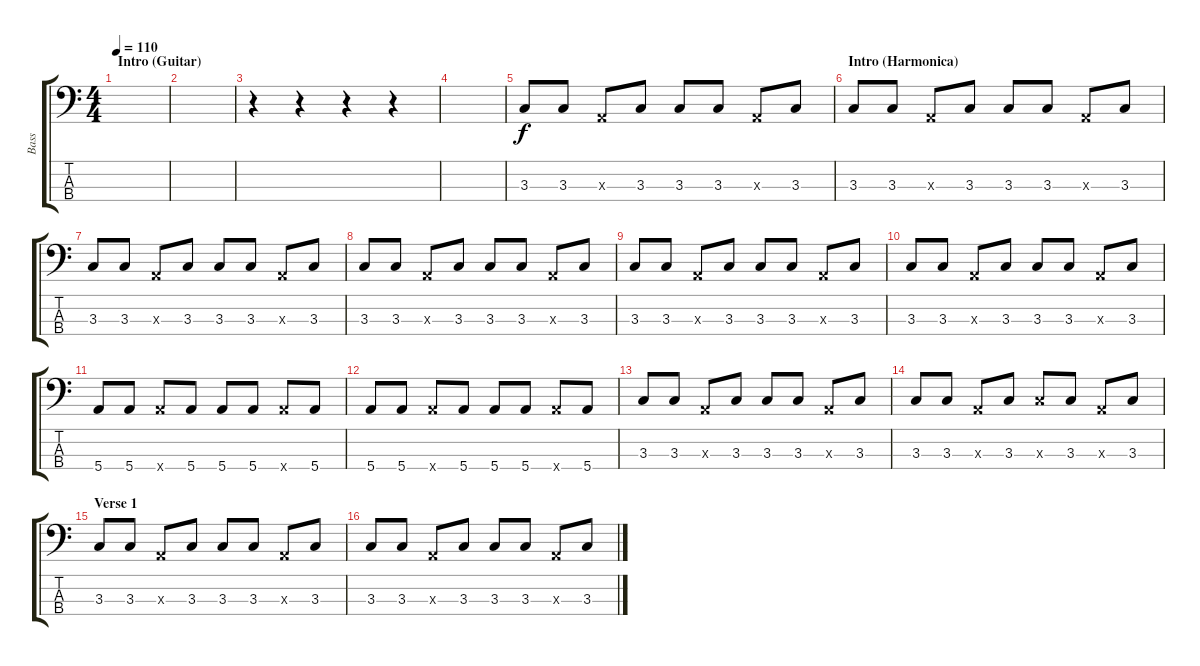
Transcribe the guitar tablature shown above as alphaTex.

\track ("Bass" "Bass") {instrument electricbassfinger}
\staff {score tabs}
\tuning (G2 D2 A1 E1) {hide}
\ts (4 4)
\section ("" "Intro (Guitar)")
\tempo 110
\clef f4
\ks c
|
|
r.4 r.4 r.4 r.4 |
|
3.3.8 3.3.8 0.3{x}.8 3.3.8 3.3.8 3.3.8 0.3{x}.8 3.3.8 |
\section ("" "Intro (Harmonica)")
3.3.8 3.3.8 0.3{x}.8 3.3.8 3.3.8 3.3.8 0.3{x}.8 3.3.8 |
3.3.8 3.3.8 0.3{x}.8 3.3.8 3.3.8 3.3.8 0.3{x}.8 3.3.8 |
3.3.8 3.3.8 0.3{x}.8 3.3.8 3.3.8 3.3.8 0.3{x}.8 3.3.8 |
3.3.8 3.3.8 0.3{x}.8 3.3.8 3.3.8 3.3.8 0.3{x}.8 3.3.8 |
3.3.8 3.3.8 0.3{x}.8 3.3.8 3.3.8 3.3.8 0.3{x}.8 3.3.8 |
5.4.8 5.4.8 5.4{x}.8 5.4.8 5.4.8 5.4.8 5.4{x}.8 5.4.8 |
5.4.8 5.4.8 5.4{x}.8 5.4.8 5.4.8 5.4.8 5.4{x}.8 5.4.8 |
3.3.8 3.3.8 0.3{x}.8 3.3.8 3.3.8 3.3.8 0.3{x}.8 3.3.8 |
3.3.8 3.3.8 0.3{x}.8 3.3.8 3.3{x}.8 3.3.8 0.3{x}.8 3.3.8 |
\section ("" "Verse 1")
3.3.8 3.3.8 0.3{x}.8 3.3.8 3.3.8 3.3.8 0.3{x}.8 3.3.8 |
3.3.8 3.3.8 0.3{x}.8 3.3.8 3.3.8 3.3.8 0.3{x}.8 3.3.8
